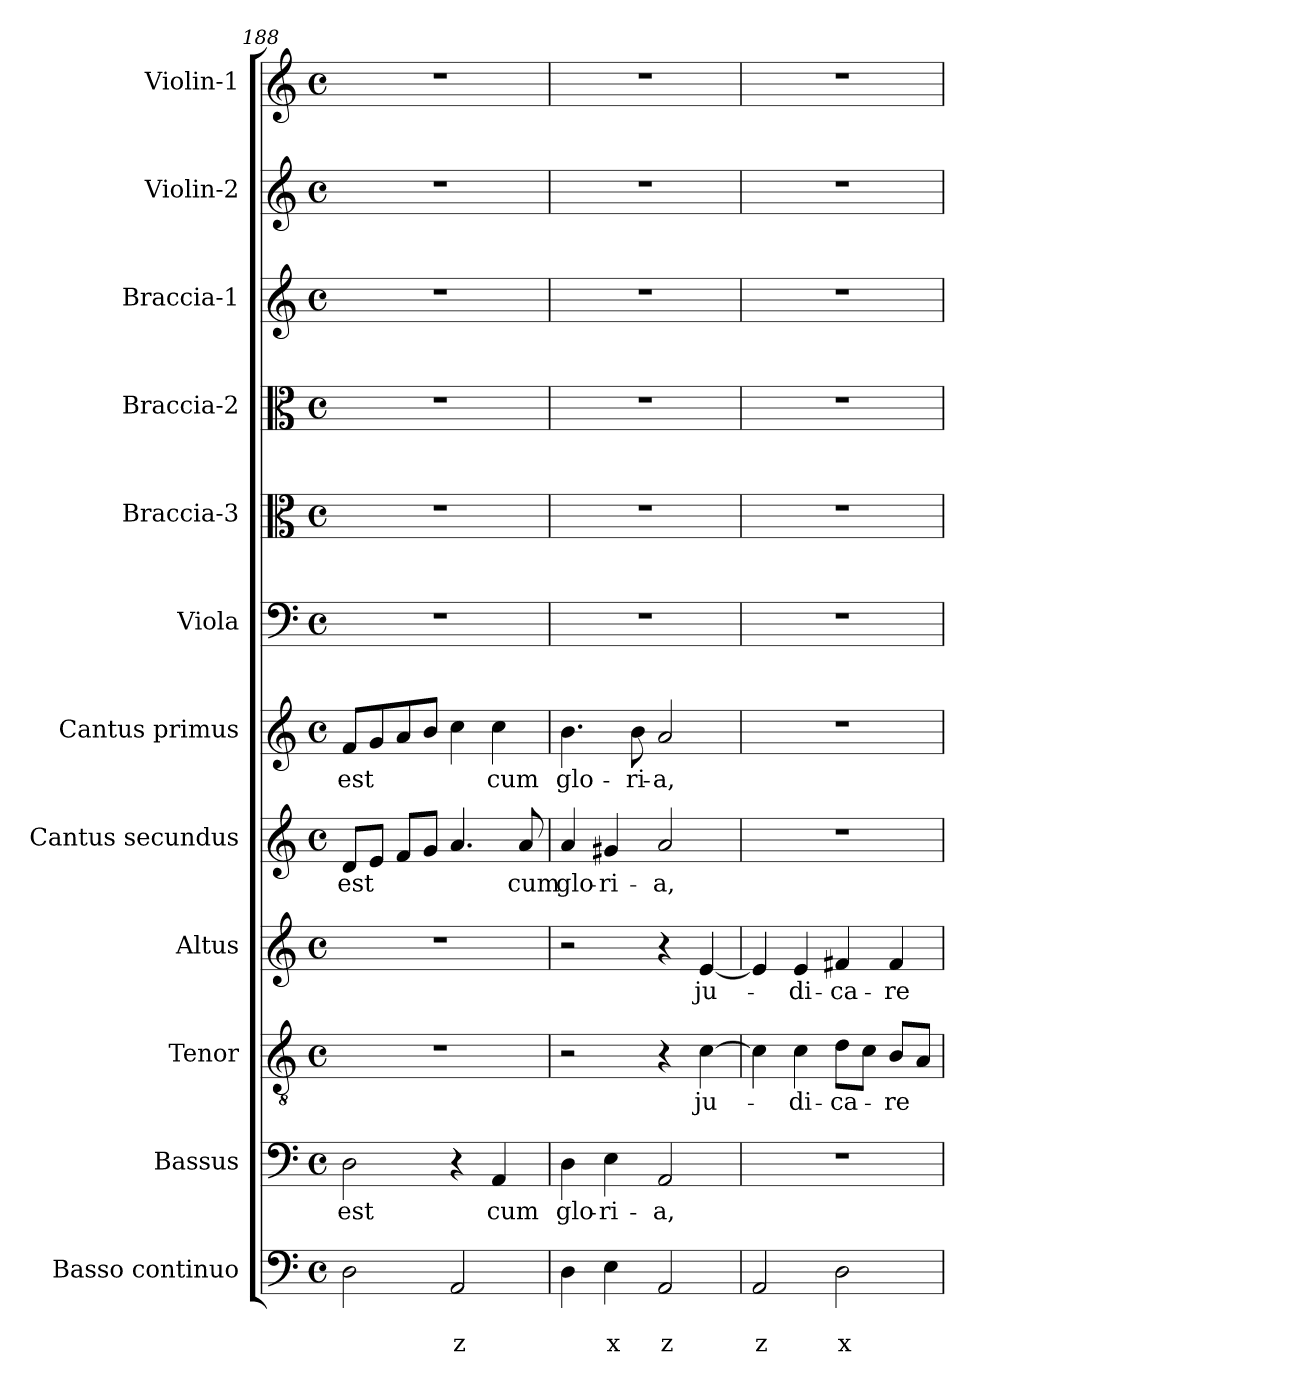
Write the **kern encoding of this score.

**kern	**text	**text	**kern	**text	**kern	**text	**kern	**text	**kern	**text	**kern	**text	**kern	**kern	**kern	**kern	**kern	**kern
*part12	*part12	*part12	*part11	*part11	*part10	*part10	*part9	*part9	*part8	*part8	*part7	*part7	*part6	*part5	*part4	*part3	*part2	*part1
*staff12	*staff12	*staff12	*staff11	*staff11	*staff10	*staff10	*staff9	*staff9	*staff8	*staff8	*staff7	*staff7	*staff6	*staff5	*staff4	*staff3	*staff2	*staff1
*I"Basso continuo	*	*	*I"Bassus	*	*I"Tenor	*	*I"Altus	*	*I"Cantus secundus	*	*I"Cantus primus	*	*I"Viola	*I"Braccia-3	*I"Braccia-2	*I"Braccia-1	*I"Violin-2	*I"Violin-1
*I'BC	*	*	*I'B	*	*I'T	*	*I'A	*	*I'C2	*	*I'C1	*	*I'Va	*I'Br3	*I'Br2	*I'Br1	*I'Vi2	*I'Vi1
*clefF4	*	*	*clefF4	*	*clefGv2	*	*clefG2	*	*clefG2	*	*clefG2	*	*clefF4	*clefC3	*clefC3	*clefG2	*clefG2	*clefG2
*k[]	*	*	*k[]	*	*k[]	*	*k[]	*	*k[]	*	*k[]	*	*k[]	*k[]	*k[]	*k[]	*k[]	*k[]
*C:	*	*	*C:	*	*C:	*	*C:	*	*C:	*	*C:	*	*C:	*C:	*C:	*C:	*C:	*C:
*M4/4	*	*	*M4/4	*	*M4/4	*	*M4/4	*	*M4/4	*	*M4/4	*	*M4/4	*M4/4	*M4/4	*M4/4	*M4/4	*M4/4
*met(c)	*	*	*met(c)	*	*met(c)	*	*met(c)	*	*met(c)	*	*met(c)	*	*met(c)	*met(c)	*met(c)	*met(c)	*met(c)	*met(c)
=188	=188	=188	=188	=188	=188	=188	=188	=188	=188	=188	=188	=188	=188	=188	=188	=188	=188	=188
!	!	!	!	!LO:LY:b	!	!	!	!	!	!	!	!	!	!	!	!	!	!
!	!	!	!	!	!	!	!	!	!	!LO:LY:b	!	!	!	!	!	!	!	!
!	!	!	!	!	!	!	!	!	!	!	!	!LO:LY:b	!	!	!	!	!	!
2D\	.	.	2D\	est	1r	.	1r	.	8d/L	est	8f/L	est	1r	1r	1r	1r	1r	1r
.	.	.	.	.	.	.	.	.	8e/J	.	8g/	.	.	.	.	.	.	.
.	.	.	.	.	.	.	.	.	8f/L	.	8a/	.	.	.	.	.	.	.
.	.	.	.	.	.	.	.	.	8g/J	.	8b/J	.	.	.	.	.	.	.
!	!	!LO:LY:b	!	!	!	!	!	!	!	!	!	!	!	!	!	!	!	!
2AA/	.	z	4r	.	.	.	.	.	4.a/	.	4cc\	.	.	.	.	.	.	.
!	!	!	!	!LO:LY:b	!	!	!	!	!	!	!	!	!	!	!	!	!	!
!	!	!	!	!	!	!	!	!	!	!	!	!LO:LY:b	!	!	!	!	!	!
.	.	.	4AA/	cum	.	.	.	.	.	.	4cc\	cum	.	.	.	.	.	.
!	!	!	!	!	!	!	!	!	!	!LO:LY:b	!	!	!	!	!	!	!	!
.	.	.	.	.	.	.	.	.	8a/	cum	.	.	.	.	.	.	.	.
=189	=189	=189	=189	=189	=189	=189	=189	=189	=189	=189	=189	=189	=189	=189	=189	=189	=189	=189
!	!	!	!	!LO:LY:b	!	!	!	!	!	!	!	!	!	!	!	!	!	!
!	!	!	!	!	!	!	!	!	!	!LO:LY:b	!	!	!	!	!	!	!	!
!	!	!	!	!	!	!	!	!	!	!	!	!LO:LY:b	!	!	!	!	!	!
4D\	.	.	4D\	glo-	2r	.	2r	.	4a/	glo-	4.b\	glo-	1r	1r	1r	1r	1r	1r
!	!	!LO:LY:b	!	!	!	!	!	!	!	!	!	!	!	!	!	!	!	!
!	!	!	!	!LO:LY:b	!	!	!	!	!	!	!	!	!	!	!	!	!	!
!	!	!	!	!	!	!	!	!	!	!LO:LY:b	!	!	!	!	!	!	!	!
4E\	.	x	4E\	-ri-	.	.	.	.	4g#X/	-ri-	.	.	.	.	.	.	.	.
!	!	!	!	!	!	!	!	!	!	!	!	!LO:LY:b	!	!	!	!	!	!
.	.	.	.	.	.	.	.	.	.	.	8b\	-ri-	.	.	.	.	.	.
!	!	!LO:LY:b	!	!	!	!	!	!	!	!	!	!	!	!	!	!	!	!
!	!	!	!	!LO:LY:b	!	!	!	!	!	!	!	!	!	!	!	!	!	!
!	!	!	!	!	!	!	!	!	!	!LO:LY:b	!	!	!	!	!	!	!	!
!	!	!	!	!	!	!	!	!	!	!	!	!LO:LY:b	!	!	!	!	!	!
2AA/	.	z	2AA/	-a,	4r	.	4r	.	2a/	-a,	2a/	-a,	.	.	.	.	.	.
!	!	!	!	!	!	!LO:LY:b	!	!	!	!	!	!	!	!	!	!	!	!
!	!	!	!	!	!	!	!	!LO:LY:b	!	!	!	!	!	!	!	!	!	!
.	.	.	.	.	[4c\	ju-	[4e/	ju-	.	.	.	.	.	.	.	.	.	.
=190	=190	=190	=190	=190	=190	=190	=190	=190	=190	=190	=190	=190	=190	=190	=190	=190	=190	=190
!	!	!LO:LY:b	!	!	!	!	!	!	!	!	!	!	!	!	!	!	!	!
2AA/	.	z	1r	.	4c\]	.	4e/]	.	1r	.	1r	.	1r	1r	1r	1r	1r	1r
!	!	!	!	!	!	!LO:LY:b	!	!	!	!	!	!	!	!	!	!	!	!
!	!	!	!	!	!	!	!	!LO:LY:b	!	!	!	!	!	!	!	!	!	!
.	.	.	.	.	4c\	-di-	4e/	-di-	.	.	.	.	.	.	.	.	.	.
!	!	!LO:LY:b	!	!	!	!	!	!	!	!	!	!	!	!	!	!	!	!
!	!	!	!	!	!	!LO:LY:b	!	!	!	!	!	!	!	!	!	!	!	!
!	!	!	!	!	!	!	!	!LO:LY:b	!	!	!	!	!	!	!	!	!	!
2D\	.	x	.	.	8d\L	-ca-	4f#X/	-ca-	.	.	.	.	.	.	.	.	.	.
.	.	.	.	.	8c\J	.	.	.	.	.	.	.	.	.	.	.	.	.
!	!	!	!	!	!	!LO:LY:b	!	!	!	!	!	!	!	!	!	!	!	!
!	!	!	!	!	!	!	!	!LO:LY:b	!	!	!	!	!	!	!	!	!	!
.	.	.	.	.	8B/L	-re	4f#/	-re	.	.	.	.	.	.	.	.	.	.
.	.	.	.	.	8A/J	.	.	.	.	.	.	.	.	.	.	.	.	.
=	=	=	=	=	=	=	=	=	=	=	=	=	=	=	=	=	=	=
*-	*-	*-	*-	*-	*-	*-	*-	*-	*-	*-	*-	*-	*-	*-	*-	*-	*-	*-
